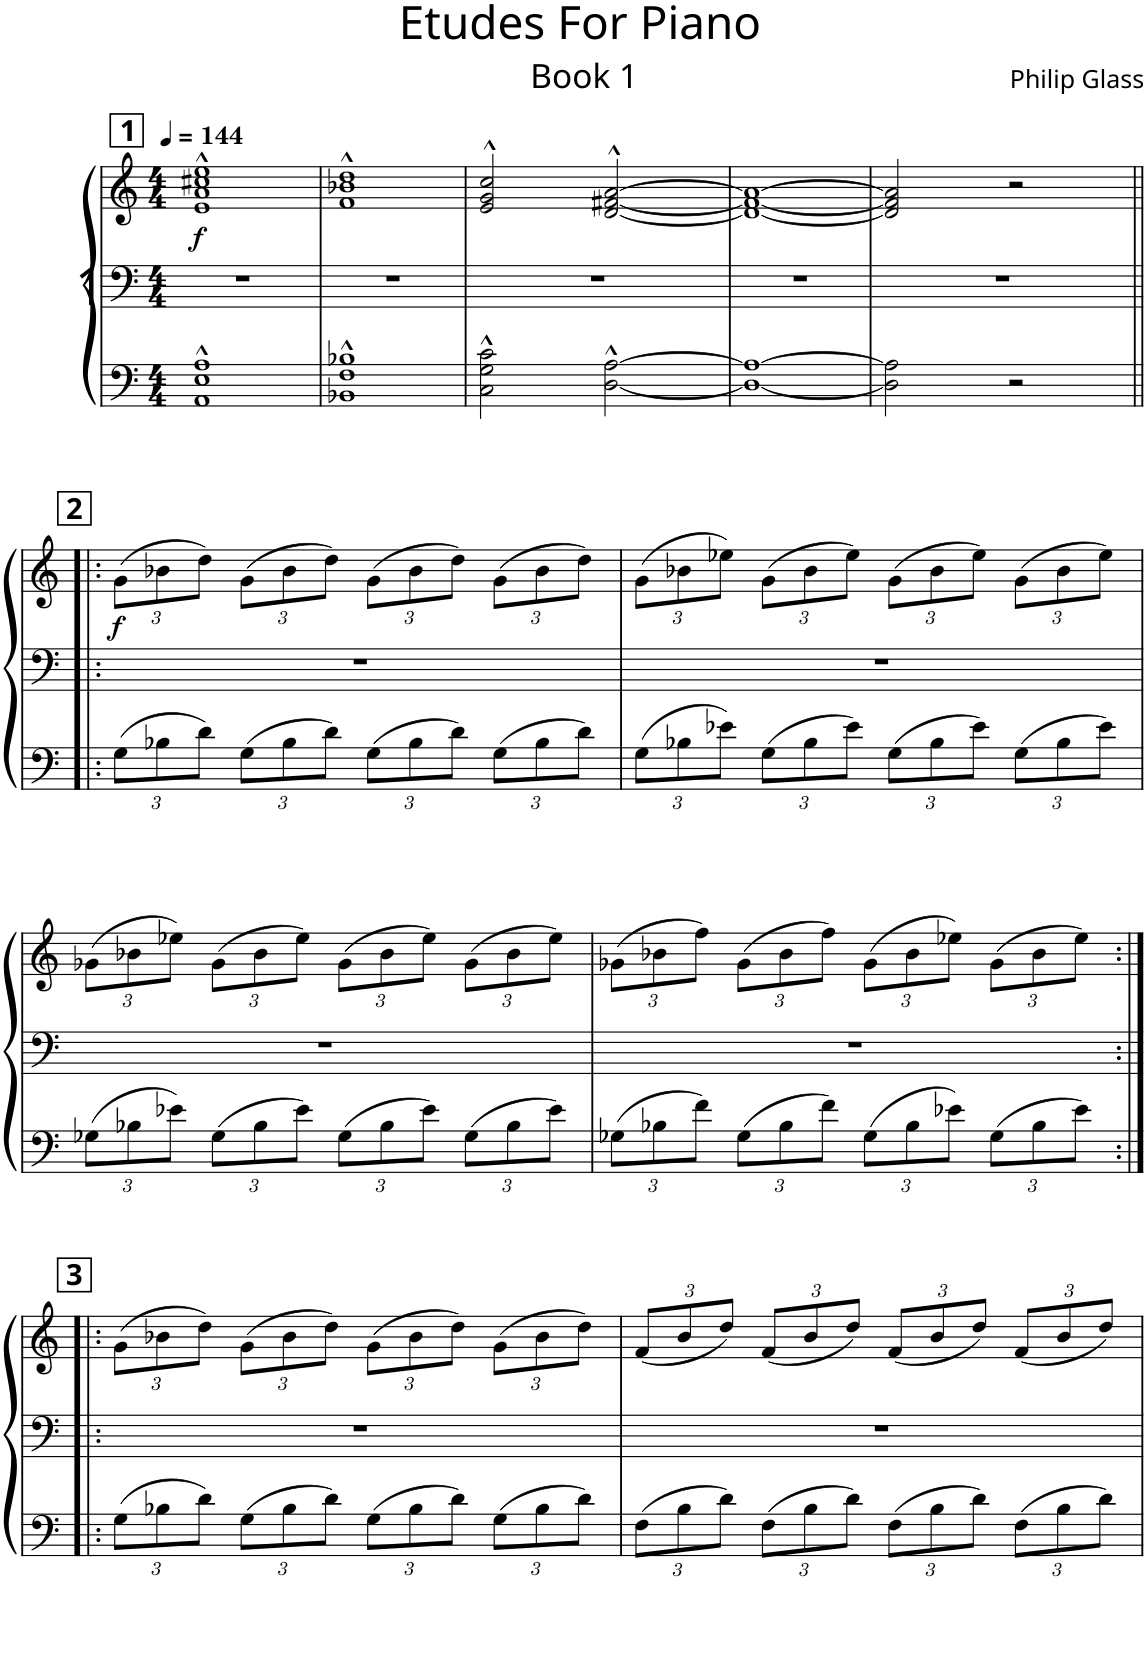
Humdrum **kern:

**kern	**kern	**kern	**dynam
*part1	*part1	*part1	*part1
*staff3	*staff2	*staff1	*staff1/2/3
*I"Piano	*	*	*
*I'Pno.	*	*	*
*clefF4	*clefF4	*clefG2	*
*k[]	*k[]	*k[]	*
*M4/4	*M4/4	*M4/4	*
*MM144	*MM144	*MM144	*
!!LO:REH:place=s1:a:B:cj:fs=14:t=1
=1	=1	=1	=1
!	!	!	!LO:DY:b
1AA^^ 1E^^ 1A^^	1r	1e^^ 1a^^ 1cc#X^^ 1ee^^	f
=2	=2	=2	=2
1BB-X^^ 1F^^ 1B-X^^	1r	1f^^ 1b-X^^ 1dd^^	.
=3	=3	=3	=3
2C\^^ 2G\^^ 2c\^^	1r	2e/^^ 2g/^^ 2cc/^^	.
[2D\^^ [2A\^^	.	[2d/^^ [2f#X/^^ [2a/^^	.
=4	=4	=4	=4
1D_ 1A_	1r	1d_ 1f#_ 1a_	.
=5	=5	=5	=5
2D\] 2A\]	1r	2d/] 2f#/] 2a/]	.
2r	.	2r	.
!!LO:LB:g=z
!!LO:REH:place=s1:a:B:cj:fs=14:t=2
=6!|:	=6!|:	=6!|:	=6!|:
*Xbrackettup	*	*Xbrackettup	*
!	!	!	!LO:DY:b
12G\L	1r	(12g\L	f
12B-X\	.	12b-X\	.
12d\J	.	12dd\J)	.
12G\L	.	(12g\L	.
12B-\	.	12b-\	.
12d\J	.	12dd\J)	.
12G\L	.	(12g\L	.
12B-\	.	12b-\	.
12d\J	.	12dd\J)	.
12G\L	.	(12g\L	.
12B-\	.	12b-\	.
12d\J	.	12dd\J)	.
=7	=7	=7	=7
12G\L	1r	(12g\L	.
12B-X\	.	12b-X\	.
12e-X\J	.	12ee-X\J)	.
12G\L	.	(12g\L	.
12B-\	.	12b-\	.
12e-\J	.	12ee-\J)	.
12G\L	.	(12g\L	.
12B-\	.	12b-\	.
12e-\J	.	12ee-\J)	.
12G\L	.	(12g\L	.
12B-\	.	12b-\	.
12e-\J	.	12ee-\J)	.
!!LO:LB:g=z
=8	=8	=8	=8
12G-X\L	1r	(12g-X\L	.
12B-X\	.	12b-X\	.
12e-X\J	.	12ee-X\J)	.
12G-\L	.	(12g-\L	.
12B-\	.	12b-\	.
12e-\J	.	12ee-\J)	.
12G-\L	.	(12g-\L	.
12B-\	.	12b-\	.
12e-\J	.	12ee-\J)	.
12G-\L	.	(12g-\L	.
12B-\	.	12b-\	.
12e-\J	.	12ee-\J)	.
=9	=9	=9	=9
12G-X\L	1r	(12g-X\L	.
12B-X\	.	12b-X\	.
12f\J	.	12ff\J)	.
12G-\L	.	(12g-\L	.
12B-\	.	12b-\	.
12f\J	.	12ff\J)	.
12G-\L	.	(12g-\L	.
12B-\	.	12b-\	.
12e-X\J	.	12ee-X\J)	.
12G-\L	.	(12g-\L	.
12B-\	.	12b-\	.
12e-\J	.	12ee-\J)	.
!!LO:LB:g=z
!!LO:REH:place=s1:a:B:cj:fs=14:t=3
=10:|!|:	=10:|!|:	=10:|!|:	=10:|!|:
12G\L	1r	(12g\L	.
12B-X\	.	12b-X\	.
12d\J	.	12dd\J)	.
12G\L	.	(12g\L	.
12B-\	.	12b-\	.
12d\J	.	12dd\J)	.
12G\L	.	(12g\L	.
12B-\	.	12b-\	.
12d\J	.	12dd\J)	.
12G\L	.	(12g\L	.
12B-\	.	12b-\	.
12d\J	.	12dd\J)	.
=11	=11	=11	=11
12F\L	1r	(12f/L	.
12B\	.	12b/	.
12d\J	.	12dd/J)	.
12F\L	.	(12f/L	.
12B\	.	12b/	.
12d\J	.	12dd/J)	.
12F\L	.	(12f/L	.
12B\	.	12b/	.
12d\J	.	12dd/J)	.
12F\L	.	(12f/L	.
12B\	.	12b/	.
12d\J	.	12dd/J)	.
=	=	=	=
*-	*-	*-	*-
